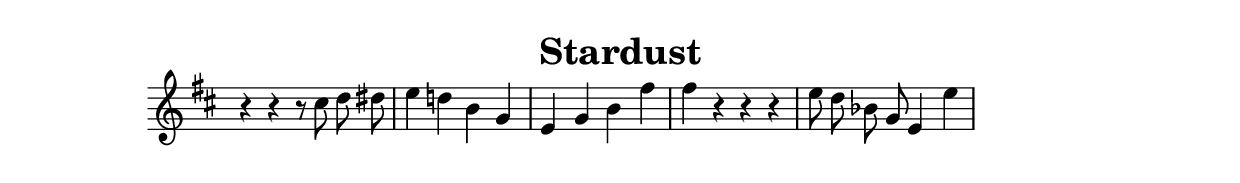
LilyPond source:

#(ly:set-option 'midi-extension "mid")
\version "2.12.3"
\include "english.ly"
\header{
title = "Stardust"
composer = ""
}
%{
Title: Stardust
Key: C

  C   C7       F                   Fm        Bb7
         ..    . .             .   .         ..      .
| - - -N SS# | R S D m | R m D G | G - - - | RS dm R R |

%}
melody = {
\once \override Staff.TimeSignature #'stencil = ##f
\clef treble
\key c \major
\autoBeamOn
\cadenzaOn


 \bar "|"  r4 r4  r8 b'8   c''8 cs''8 \bar "|"   d''4  c''4  a'4  f'4 \bar "|"   d'4  f'4  a'4  e''4 \bar "|"   e''4 r4 r4 r4 \bar "|"    d''8 c''8   af'8 f'8  d'4  d''4 \bar "|" 

}


text = \lyricmode {

}

\score{
\transpose c' d'
<<
\new Voice = "one" {
\melody
}
\new Lyrics \lyricsto "one" \text
>>
\layout {
\context {
\Score
\remove "Bar_number_engraver"
}
}
\midi {
\context {
\Score
tempoWholesPerMinute = #(ly:make-moment 200 4)
}
}
}